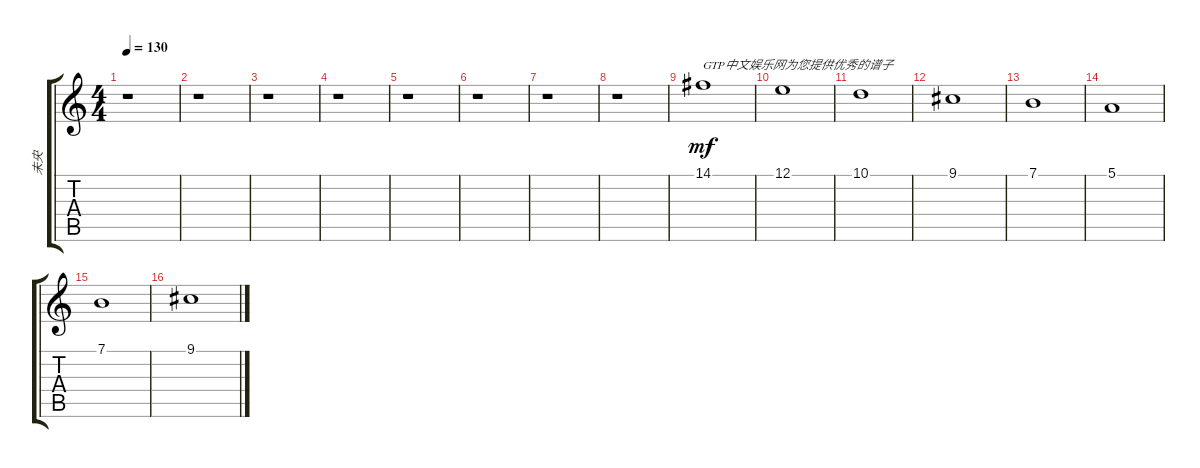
\track ("未央" "未央") {instrument churchorgan}
\staff {score tabs}
\tuning (E4 B3 G3 D3 A2 E2) {hide}
\ts (4 4)
\tempo 130
\clef g2
\ks c
r.1{dy mf} |
r.1 |
r.1 |
r.1 |
r.1 |
r.1 |
r.1 |
r.1 |
14.1.1{txt "GTP中文娱乐网为您提供优秀的谱子"} |
12.1.1 |
10.1.1 |
9.1.1 |
7.1.1 |
5.1.1 |
7.1.1 |
9.1.1
